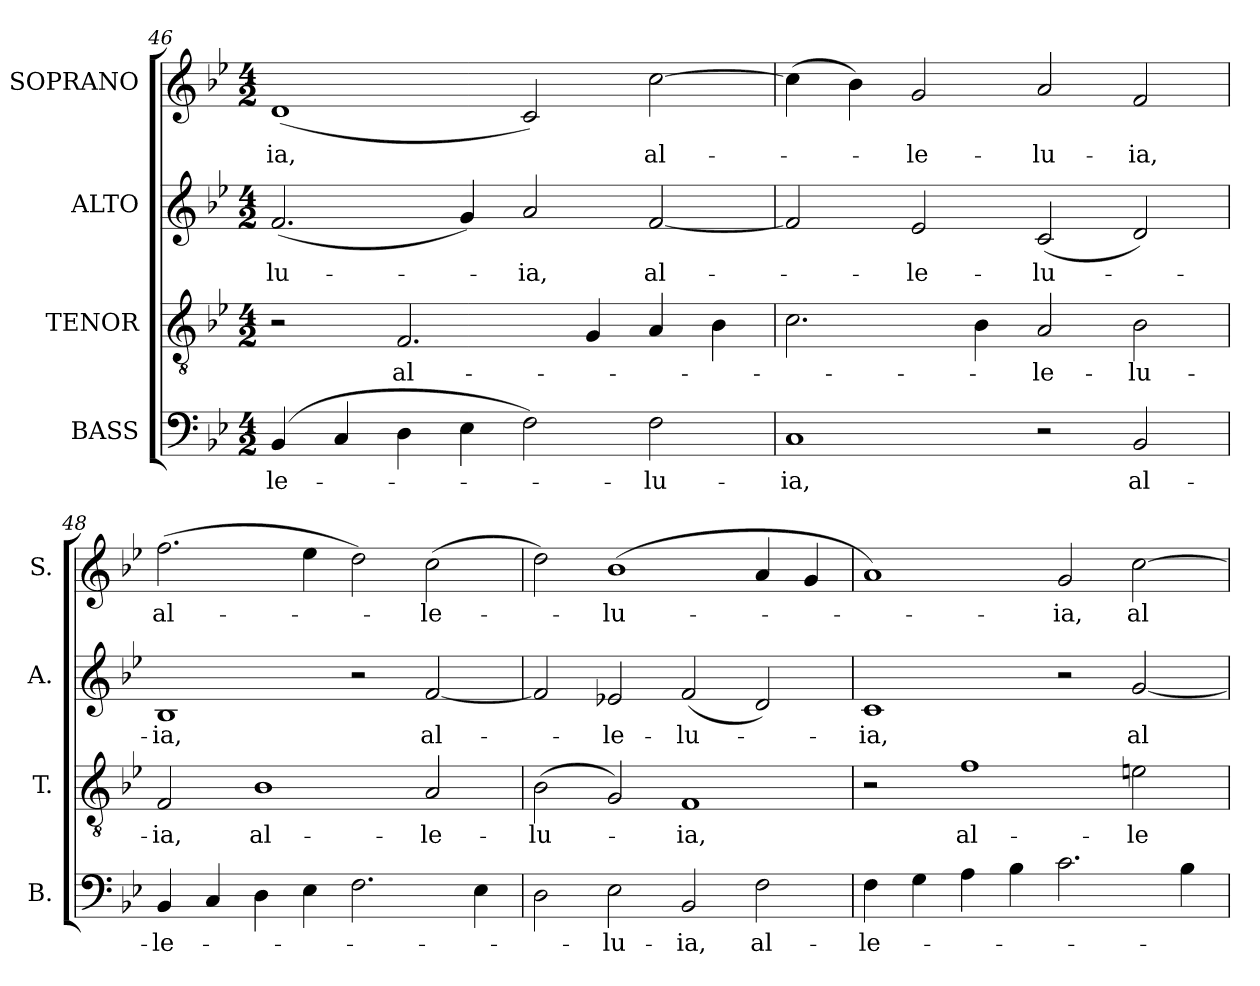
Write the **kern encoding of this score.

**kern	**text	**kern	**text	**kern	**text	**kern	**text
*part4	*part4	*part3	*part3	*part2	*part2	*part1	*part1
*staff4	*staff4	*staff3	*staff3	*staff2	*staff2	*staff1	*staff1
*I"BASS	*	*I"TENOR	*	*I"ALTO	*	*I"SOPRANO	*
*I'B.	*	*I'T.	*	*I'A.	*	*I'S.	*
*clefF4	*	*clefGv2	*	*clefG2	*	*clefG2	*
*	*	*ITrd7c12	*	*	*	*	*
*k[b-e-]	*	*k[b-e-]	*	*k[b-e-]	*	*k[b-e-]	*
*B-:	*	*B-:	*	*B-:	*	*B-:	*
*M4/2	*	*M4/2	*	*M4/2	*	*M4/2	*
=46	=46	=46	=46	=46	=46	=46	=46
!	!LO:LY:b:color=#000000	!	!	!	!	!	!
!	!	!	!	!	!LO:LY:b:color=#000000	!	!
!	!	!	!	!	!	!	!LO:LY:b:color=#000000
(4BB-i/	-le-	2r	.	(2.fi/	-lu-	(1di	-ia,
4Ci/	.	.	.	.	.	.	.
!	!	!	!LO:LY:b:color=#000000	!	!	!	!
4Di\	.	2.FFi/	al-	.	.	.	.
4E-i\	.	.	.	4gi/)	.	.	.
!	!	!	!	!	!LO:LY:b:color=#000000	!	!
2Fi\)	.	.	.	2ai/	-ia,	2ci/)	.
.	.	4GGi/	.	.	.	.	.
!	!LO:LY:b:color=#000000	!	!	!	!	!	!
!	!	!	!	!	!LO:LY:b:color=#000000	!	!
!	!	!	!	!	!	!	!LO:LY:b:color=#000000
2Fi\	-lu-	4AAi/	.	[2fi/	al-	[2cci\	al-
.	.	4BB-i\	.	.	.	.	.
=47	=47	=47	=47	=47	=47	=47	=47
!	!LO:LY:b:color=#000000	!	!	!	!	!	!
1Ci	-ia,	2.Ci\	.	2fi/]	.	(4cci\]	.
.	.	.	.	.	.	4b-i\)	.
!	!	!	!	!	!LO:LY:b:color=#000000	!	!
!	!	!	!	!	!	!	!LO:LY:b:color=#000000
.	.	.	.	2e-i/	-le-	2gi/	-le-
.	.	4BB-i\	.	.	.	.	.
!	!	!	!LO:LY:b:color=#000000	!	!	!	!
!	!	!	!	!	!LO:LY:b:color=#000000	!	!
!	!	!	!	!	!	!	!LO:LY:b:color=#000000
2r	.	2AAi/	-le-	(2ci/	-lu-	2ai/	-lu-
!	!LO:LY:b:color=#000000	!	!	!	!	!	!
!	!	!	!LO:LY:b:color=#000000	!	!	!	!
!	!	!	!	!	!	!	!LO:LY:b:color=#000000
2BB-i/	al-	2BB-i\	-lu-	2di/)	.	2fi/	-ia,
!!LO:LB:g=z
=48	=48	=48	=48	=48	=48	=48	=48
!	!LO:LY:b:color=#000000	!	!	!	!	!	!
!	!	!	!LO:LY:b:color=#000000	!	!	!	!
!	!	!	!	!	!LO:LY:b:color=#000000	!	!
!	!	!	!	!	!	!	!LO:LY:b:color=#000000
4BB-i/	-le-	2FFi/	-ia,	1B-i	-ia,	(2.ffi\	al-
4Ci/	.	.	.	.	.	.	.
!	!	!	!LO:LY:b:color=#000000	!	!	!	!
4Di\	.	1BB-i	al-	.	.	.	.
4E-i\	.	.	.	.	.	4ee-i\	.
2.Fi\	.	.	.	2r	.	2ddi\)	.
!	!	!	!LO:LY:b:color=#000000	!	!	!	!
!	!	!	!	!	!LO:LY:b:color=#000000	!	!
!	!	!	!	!	!	!	!LO:LY:b:color=#000000
.	.	2AAi/	-le-	[2fi/	al-	(2cci\	-le-
4E-i\	.	.	.	.	.	.	.
=49	=49	=49	=49	=49	=49	=49	=49
!	!	!	!LO:LY:b:color=#000000	!	!	!	!
2Di\	.	(2BB-i\	-lu-	2fi/]	.	2ddi\)	.
!	!LO:LY:b:color=#000000	!	!	!	!	!	!
!	!	!	!	!	!LO:LY:b:color=#000000	!	!
!	!	!	!	!	!	!	!LO:LY:b:color=#000000
2E-i\	-lu-	2GGi/)	.	2e-Xi/	-le-	(1b-i	-lu-
!	!LO:LY:b:color=#000000	!	!	!	!	!	!
!	!	!	!LO:LY:b:color=#000000	!	!	!	!
!	!	!	!	!	!LO:LY:b:color=#000000	!	!
2BB-i/	-ia,	1FFi	-ia,	(2fi/	-lu-	.	.
!	!LO:LY:b:color=#000000	!	!	!	!	!	!
2Fi\	al-	.	.	2di/)	.	4ai/	.
.	.	.	.	.	.	4gi/	.
=50	=50	=50	=50	=50	=50	=50	=50
!	!LO:LY:b:color=#000000	!	!	!	!	!	!
!	!	!	!	!	!LO:LY:b:color=#000000	!	!
4Fi\	-le-	2r	.	1ci	-ia,	1ai)	.
4Gi\	.	.	.	.	.	.	.
!	!	!	!LO:LY:b:color=#000000	!	!	!	!
4Ai\	.	1Fi	al-	.	.	.	.
4B-i\	.	.	.	.	.	.	.
!	!	!	!	!	!	!	!LO:LY:b:color=#000000
2.ci\	.	.	.	2r	.	2gi/	-ia,
!	!	!	!LO:LY:b:color=#000000	!	!	!	!
!	!	!	!	!	!LO:LY:b:color=#000000	!	!
!	!	!	!	!	!	!	!LO:LY:b:color=#000000
.	.	2Eni\	-le-	[2gi/	al-	[2cci\	al-
4B-i\	.	.	.	.	.	.	.
=	=	=	=	=	=	=	=
*-	*-	*-	*-	*-	*-	*-	*-
